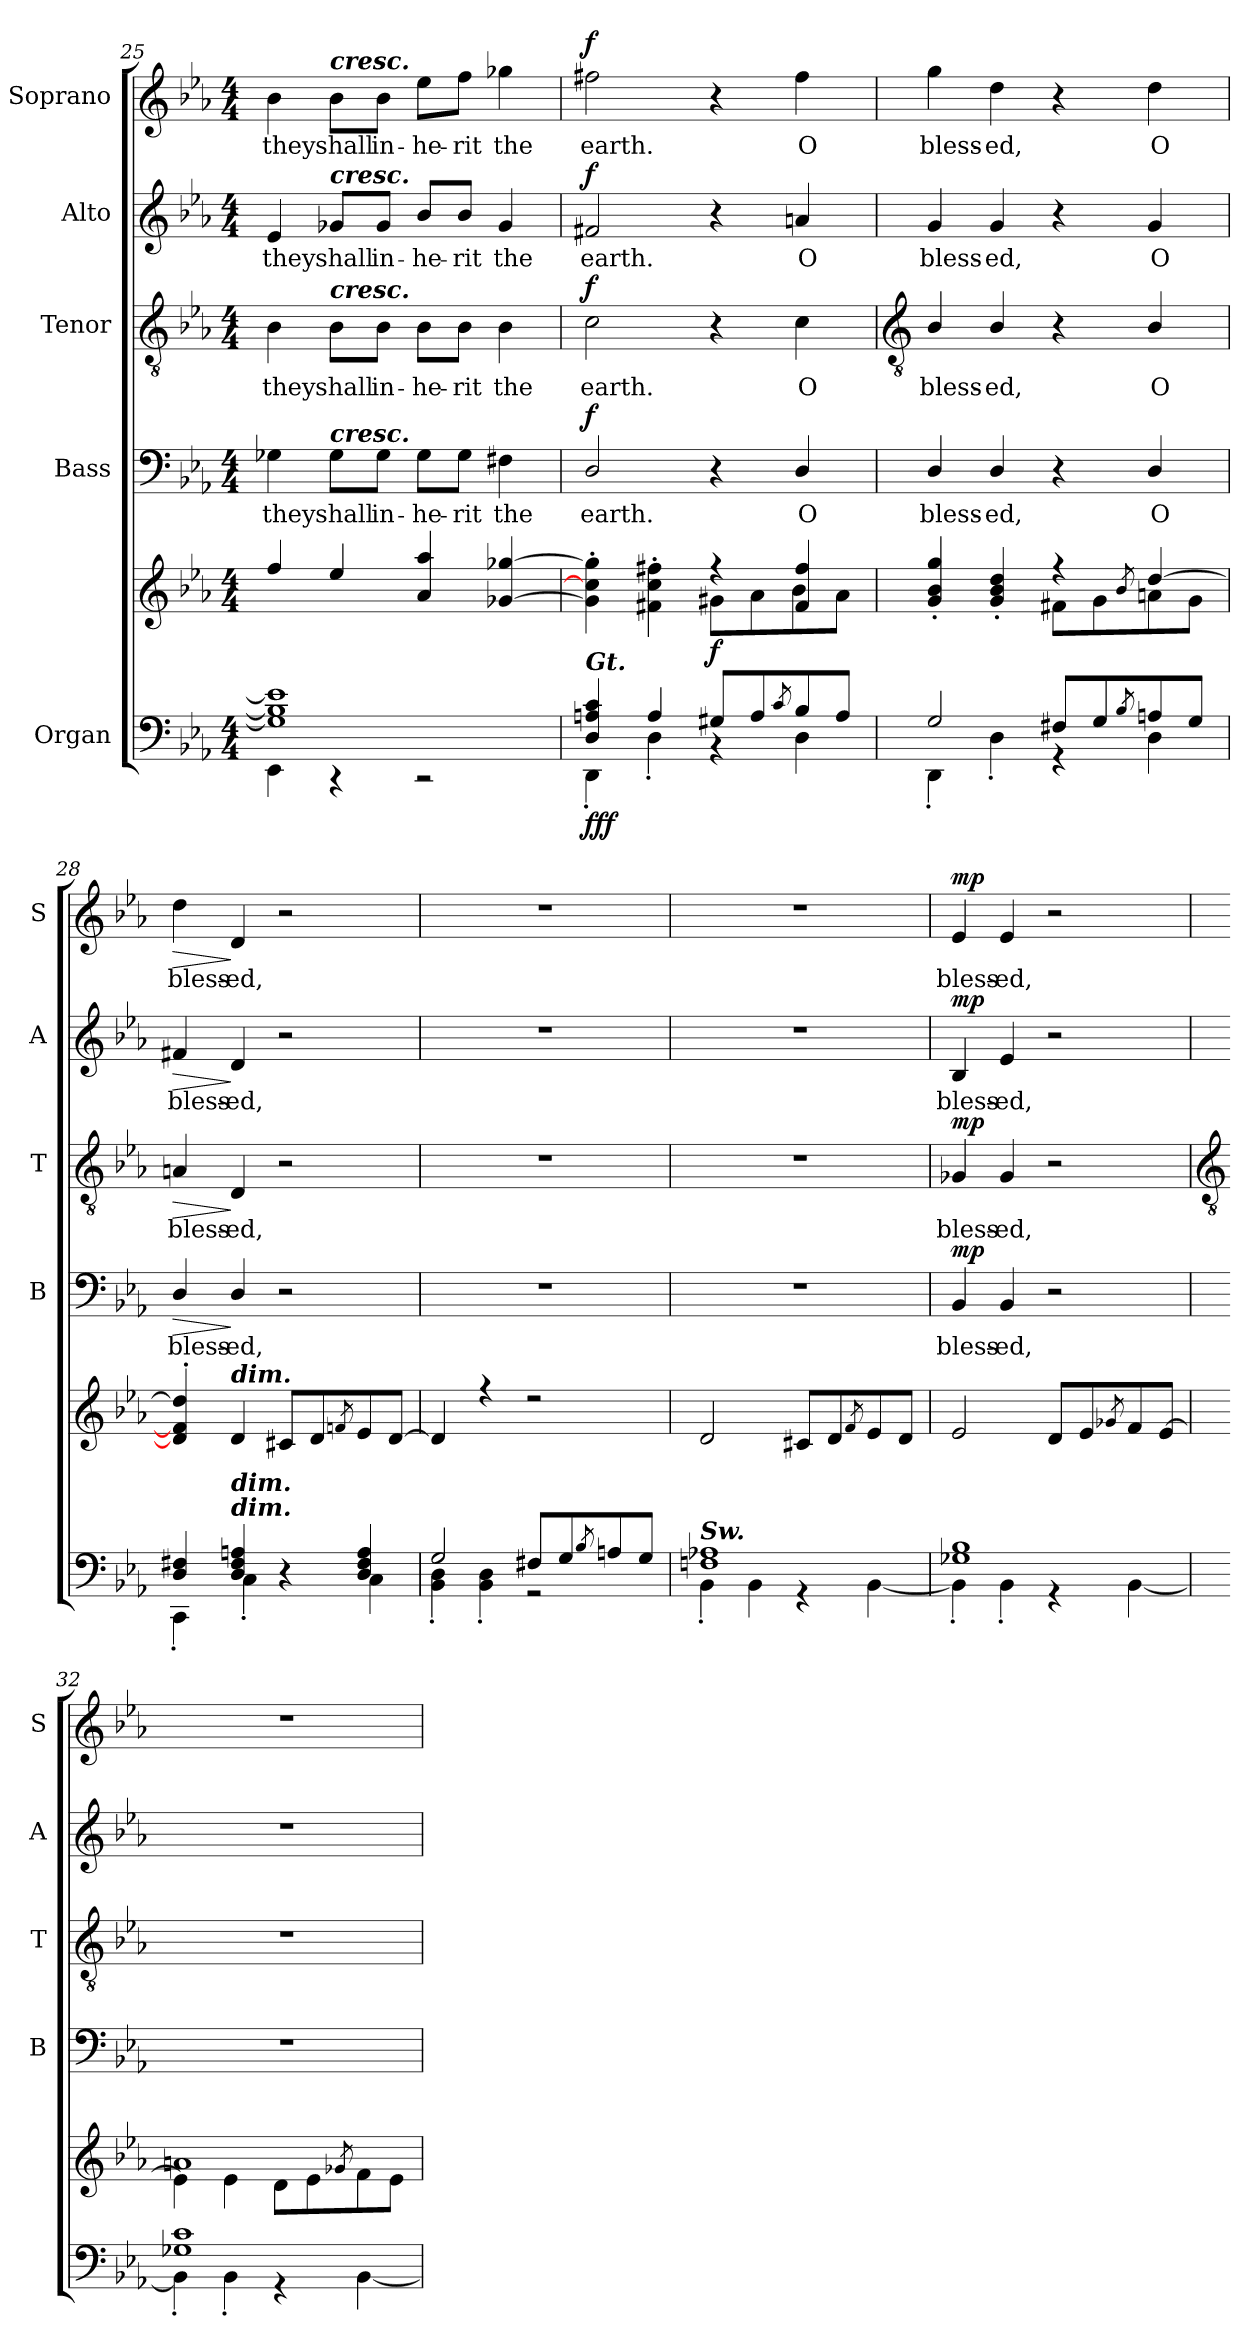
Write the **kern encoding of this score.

**kern	**kern	**dynam	**kern	**text	**dynam	**kern	**text	**dynam	**kern	**text	**dynam	**kern	**text	**dynam
*part5	*part5	*part5	*part4	*part4	*part4	*part3	*part3	*part3	*part2	*part2	*part2	*part1	*part1	*part1
*staff6	*staff5	*staff5/6	*staff4	*staff4	*staff4	*staff3	*staff3	*staff3	*staff2	*staff2	*staff2	*staff1	*staff1	*staff1
*I"Organ	*	*	*I"Bass	*	*	*I"Tenor	*	*	*I"Alto	*	*	*I"Soprano	*	*
*	*	*	*I'B	*	*	*I'T	*	*	*I'A	*	*	*I'S	*	*
*clefF4	*clefG2	*	*clefF4	*	*	*clefGv2	*	*	*clefG2	*	*	*clefG2	*	*
*k[b-e-a-]	*k[b-e-a-]	*	*k[b-e-a-]	*	*	*k[b-e-a-]	*	*	*k[b-e-a-]	*	*	*k[b-e-a-]	*	*
*E-:	*E-:	*	*E-:	*	*	*E-:	*	*	*E-:	*	*	*E-:	*	*
*M4/4	*M4/4	*	*M4/4	*	*	*M4/4	*	*	*M4/4	*	*	*M4/4	*	*
=25	=25	=25	=25	=25	=25	=25	=25	=25	=25	=25	=25	=25	=25	=25
*^	*^	*	*	*	*	*	*	*	*	*	*	*	*	*
!	!	!	!	!	!	!LO:LY:b	!	!	!LO:LY:b	!	!	!LO:LY:b	!	!	!LO:LY:b	!
1G-/] 1B-/] 1e-/]	4EE-\	4ff/	1ryy	.	4G-X	they	.	4B-	they	.	4e-	they	.	4b-	they	.
!	!	!	!	!	!	!	!	!	!	!	!	!	!	!LO:TX:a:Bi:t=cresc.	!	!
!	!	!	!	!	!	!	!	!	!	!	!LO:TX:a:Bi:t=cresc.	!	!	!	!	!
!	!	!	!	!	!	!	!	!LO:TX:a:Bi:t=cresc.	!	!	!	!	!	!	!	!
!	!	!	!	!	!LO:TX:a:Bi:t=cresc.	!	!	!	!	!	!	!	!	!	!	!
!	!	!	!	!	!	!LO:LY:b	!	!	!LO:LY:b	!	!	!LO:LY:b	!	!	!LO:LY:b	!
.	4r	4ee-/	.	.	8G-\L	shall	.	8B-\L	shall	.	8g-X/L	shall	.	8b-\L	shall	.
!	!	!	!	!	!	!LO:LY:b	!	!	!LO:LY:b	!	!	!LO:LY:b	!	!	!LO:LY:b	!
.	.	.	.	.	8G-\J	in-	.	8B-\J	in-	.	8g-/J	in-	.	8b-\J	in-	.
!	!	!	!	!	!	!LO:LY:b	!	!	!LO:LY:b	!	!	!LO:LY:b	!	!	!LO:LY:b	!
.	2r	4a-/ 4aa-/	.	.	8G-\L	-he-	.	8B-\L	-he-	.	8b-/L	-he-	.	8ee-\L	-he-	.
!	!	!	!	!	!	!LO:LY:b	!	!	!LO:LY:b	!	!	!LO:LY:b	!	!	!LO:LY:b	!
.	.	.	.	.	8G-\J	-rit	.	8B-\J	-rit	.	8b-/J	-rit	.	8ff\J	-rit	.
!	!	!	!	!	!	!LO:LY:b	!	!	!LO:LY:b	!	!	!LO:LY:b	!	!	!LO:LY:b	!
.	.	[4g-X/ [4gg-X/	.	.	4F#X	the	.	4B-	the	.	4g-	the	.	4gg-X	the	.
=26	=26	=26	=26	=26	=26	=26	=26	=26	=26	=26	=26	=26	=26	=26	=26	=26
!LO:TX:a:Bi:t=Gt.	!	!	!	!	!	!	!	!	!	!	!	!	!	!	!	!
!	!	!	!	!LO:DY:b=2	!	!LO:LY:b	!	!	!LO:LY:b	!	!	!LO:LY:b	!	!	!LO:LY:b	!
!	!	!	!	!LO:DY:n=1:b=2	!	!	!	!	!	!	!	!	!	!	!	!
!	!	!	!	!LO:DY:n=2:b	!	!	!LO:DY:b	!	!	!LO:DY:b	!	!	!LO:DY:b	!	!	!LO:DY:b
4D/ 4An/ 4c/	4DD'\	4g-\]' 4cc\]' 4gg-\]'	2ryy	f f f	2D/	earth.	f	2c	earth.	f	2f#X	earth.	f	2ff#X	earth.	f
4A/	4D'\	4f#X\' 4cc\' 4ff#X\'	.	.	.	.	.	.	.	.	.	.	.	.	.	.
!	!	!	!	!LO:DY:n=3:b	!	!	!	!	!	!	!	!	!	!	!	!
8G#X/L	4r	4r	8g#X\L	f	4r	.	.	4r	.	.	4r	.	.	4r	.	.
8A/	.	.	8a-\	.	.	.	.	.	.	.	.	.	.	.	.	.
8qc	.	.	.	.	.	.	.	.	.	.	.	.	.	.	.	.
!	!	!	!	!	!	!LO:LY:b	!	!	!LO:LY:b	!	!	!LO:LY:b	!	!	!LO:LY:b	!
8B-/	4D\	4f#/ 4ff#/	8b-\	.	4D/	O	.	4c	O	.	4an	O	.	4ff#	O	.
8A/J	.	.	8a-\J	.	.	.	.	.	.	.	.	.	.	.	.	.
!!LO:LB:g=z
=27	=27	=27	=27	=27	=27	=27	=27	=27	=27	=27	=27	=27	=27	=27	=27	=27
*	*	*	*	*	*	*	*	*clefGv2	*	*	*	*	*	*	*	*
!	!	!	!	!	!	!LO:LY:b	!	!	!LO:LY:b	!	!	!LO:LY:b	!	!	!LO:LY:b	!
2G/	4DD'\	4g/' 4b-/' 4gg/'	2ryy	.	4D/	bless-	.	4B-/	bless-	.	4g	bless-	.	4gg	bless-	.
!	!	!	!	!	!	!LO:LY:b	!	!	!LO:LY:b	!	!	!LO:LY:b	!	!	!LO:LY:b	!
.	4D'\	4g/' 4b-/' 4dd/'	.	.	4D/	-ed,	.	4B-/	-ed,	.	4g	-ed,	.	4dd	-ed,	.
8F#X/L	4r	4r	8f#X\L	.	4r	.	.	4r	.	.	4r	.	.	4r	.	.
8G/	.	.	8g\	.	.	.	.	.	.	.	.	.	.	.	.	.
8qB-	.	.	8qb-/	.	.	.	.	.	.	.	.	.	.	.	.	.
!	!	!	!	!	!	!LO:LY:b	!	!	!LO:LY:b	!	!	!LO:LY:b	!	!	!LO:LY:b	!
8An/	4D\	[4dd/	8an\	.	4D/	O	.	4B-/	O	.	4g	O	.	4dd	O	.
8G/J	.	.	8g\J	.	.	.	.	.	.	.	.	.	.	.	.	.
=28	=28	=28	=28	=28	=28	=28	=28	=28	=28	=28	=28	=28	=28	=28	=28	=28
!	!	!	!	!	!	!LO:LY:b	!LO:HP:b	!	!LO:LY:b	!LO:HP:b	!	!LO:LY:b	!LO:HP:b	!	!LO:LY:b	!LO:HP:b
4D/ 4F#X/	4CC'\	4d/]' 4f#/]' 4dd/]'	1ryy	.	4D/	bless-	>	4An	bless-	>	4f#X	bless-	>	4dd	bless-	>
!	!	!LO:TX:a:Bi:t=dim.	!	!	!	!	!	!	!	!	!	!	!	!	!	!
!LO:TX:a:Bi:t=dim.	!	!	!	!	!	!	!	!	!	!	!	!	!	!	!	!
!LO:TX:a:Bi:t=dim.	!	!	!	!	!	!	!	!	!	!	!	!	!	!	!	!
!	!	!	!	!	!	!LO:LY:b	!	!	!LO:LY:b	!	!	!LO:LY:b	!	!	!LO:LY:b	!
4D/ 4F#/ 4An/	4C'\	4d/	.	.	4D/	-ed,	]	4D	-ed,	]	4d	-ed,	]	4d	-ed,	]
4r	4ryy	8c#X/L	.	.	2r	.	.	2r	.	.	2r	.	.	2r	.	.
.	.	8d/	.	.	.	.	.	.	.	.	.	.	.	.	.	.
.	.	8qfn	.	.	.	.	.	.	.	.	.	.	.	.	.	.
4D/ 4F#/ 4A/	4C\	8e-/	.	.	.	.	.	.	.	.	.	.	.	.	.	.
.	.	[8d/J	.	.	.	.	.	.	.	.	.	.	.	.	.	.
=29	=29	=29	=29	=29	=29	=29	=29	=29	=29	=29	=29	=29	=29	=29	=29	=29
!	!	!	!	!LO:DY:b=2	!	!	!	!	!	!	!	!	!	!	!	!
!	!	!	!	!LO:DY:n=1:b=2	!	!	!	!	!	!	!	!	!	!	!	!
!	!	!	!	!LO:DY:n=2:b	!	!	!	!	!	!	!	!	!	!	!	!
2G/	4BB-\' 4D\'	4d/]	1ryy	mf mf mf	1r	.	.	1r	.	.	1r	.	.	1r	.	.
.	4BB-\' 4D\'	4r	.	.	.	.	.	.	.	.	.	.	.	.	.	.
8F#X/L	2r	2r	.	.	.	.	.	.	.	.	.	.	.	.	.	.
8G/	.	.	.	.	.	.	.	.	.	.	.	.	.	.	.	.
8qB-	.	.	.	.	.	.	.	.	.	.	.	.	.	.	.	.
8An/	.	.	.	.	.	.	.	.	.	.	.	.	.	.	.	.
8G/J	.	.	.	.	.	.	.	.	.	.	.	.	.	.	.	.
=30	=30	=30	=30	=30	=30	=30	=30	=30	=30	=30	=30	=30	=30	=30	=30	=30
!LO:TX:a:Bi:t=Sw.	!	!	!	!	!	!	!	!	!	!	!	!	!	!	!	!
1Fn/ 1A-X/	4BB-'\	2d/	1ryy	.	1r	.	.	1r	.	.	1r	.	.	1r	.	.
.	4BB-\	.	.	.	.	.	.	.	.	.	.	.	.	.	.	.
.	4r	8c#X/L	.	.	.	.	.	.	.	.	.	.	.	.	.	.
.	.	8d/	.	.	.	.	.	.	.	.	.	.	.	.	.	.
.	.	8qf	.	.	.	.	.	.	.	.	.	.	.	.	.	.
.	[4BB-\	8e-/	.	.	.	.	.	.	.	.	.	.	.	.	.	.
.	.	8d/J	.	.	.	.	.	.	.	.	.	.	.	.	.	.
=31	=31	=31	=31	=31	=31	=31	=31	=31	=31	=31	=31	=31	=31	=31	=31	=31
!	!	!	!	!	!	!LO:LY:b	!LO:DY:b	!	!LO:LY:b	!LO:DY:b	!	!LO:LY:b	!LO:DY:b	!	!LO:LY:b	!LO:DY:b
1G-X/ 1B-/	4BB-'\]	2e-/	1ryy	.	4BB-	bless-	mp	4G-X	bless-	mp	4B-	bless-	mp	4e-	bless-	mp
!	!	!	!	!	!	!LO:LY:b	!	!	!LO:LY:b	!	!	!LO:LY:b	!	!	!LO:LY:b	!
.	4BB-'\	.	.	.	4BB-	-ed,	.	4G-	-ed,	.	4e-	-ed,	.	4e-	-ed,	.
.	4r	8d/L	.	.	2r	.	.	2r	.	.	2r	.	.	2r	.	.
.	.	8e-/	.	.	.	.	.	.	.	.	.	.	.	.	.	.
.	.	8qg-X	.	.	.	.	.	.	.	.	.	.	.	.	.	.
.	[4BB-\	8f/	.	.	.	.	.	.	.	.	.	.	.	.	.	.
.	.	[8e-/J	.	.	.	.	.	.	.	.	.	.	.	.	.	.
!!LO:LB:g=z
=32	=32	=32	=32	=32	=32	=32	=32	=32	=32	=32	=32	=32	=32	=32	=32	=32
*	*	*	*	*	*	*	*	*clefGv2	*	*	*	*	*	*	*	*
1G-X/ 1c/	4BB-'\]	4e-\]	1an\	.	1r	.	.	1r	.	.	1r	.	.	1r	.	.
.	4BB-'\	4e-\	.	.	.	.	.	.	.	.	.	.	.	.	.	.
.	4r	8d\L	.	.	.	.	.	.	.	.	.	.	.	.	.	.
.	.	8e-\	.	.	.	.	.	.	.	.	.	.	.	.	.	.
.	.	8qg-X	.	.	.	.	.	.	.	.	.	.	.	.	.	.
.	[4BB-\	8f\	.	.	.	.	.	.	.	.	.	.	.	.	.	.
.	.	8e-\J	.	.	.	.	.	.	.	.	.	.	.	.	.	.
*v	*v	*	*	*	*	*	*	*	*	*	*	*	*	*	*	*
*	*v	*v	*	*	*	*	*	*	*	*	*	*	*	*	*
=	=	=	=	=	=	=	=	=	=	=	=	=	=	=
*-	*-	*-	*-	*-	*-	*-	*-	*-	*-	*-	*-	*-	*-	*-
